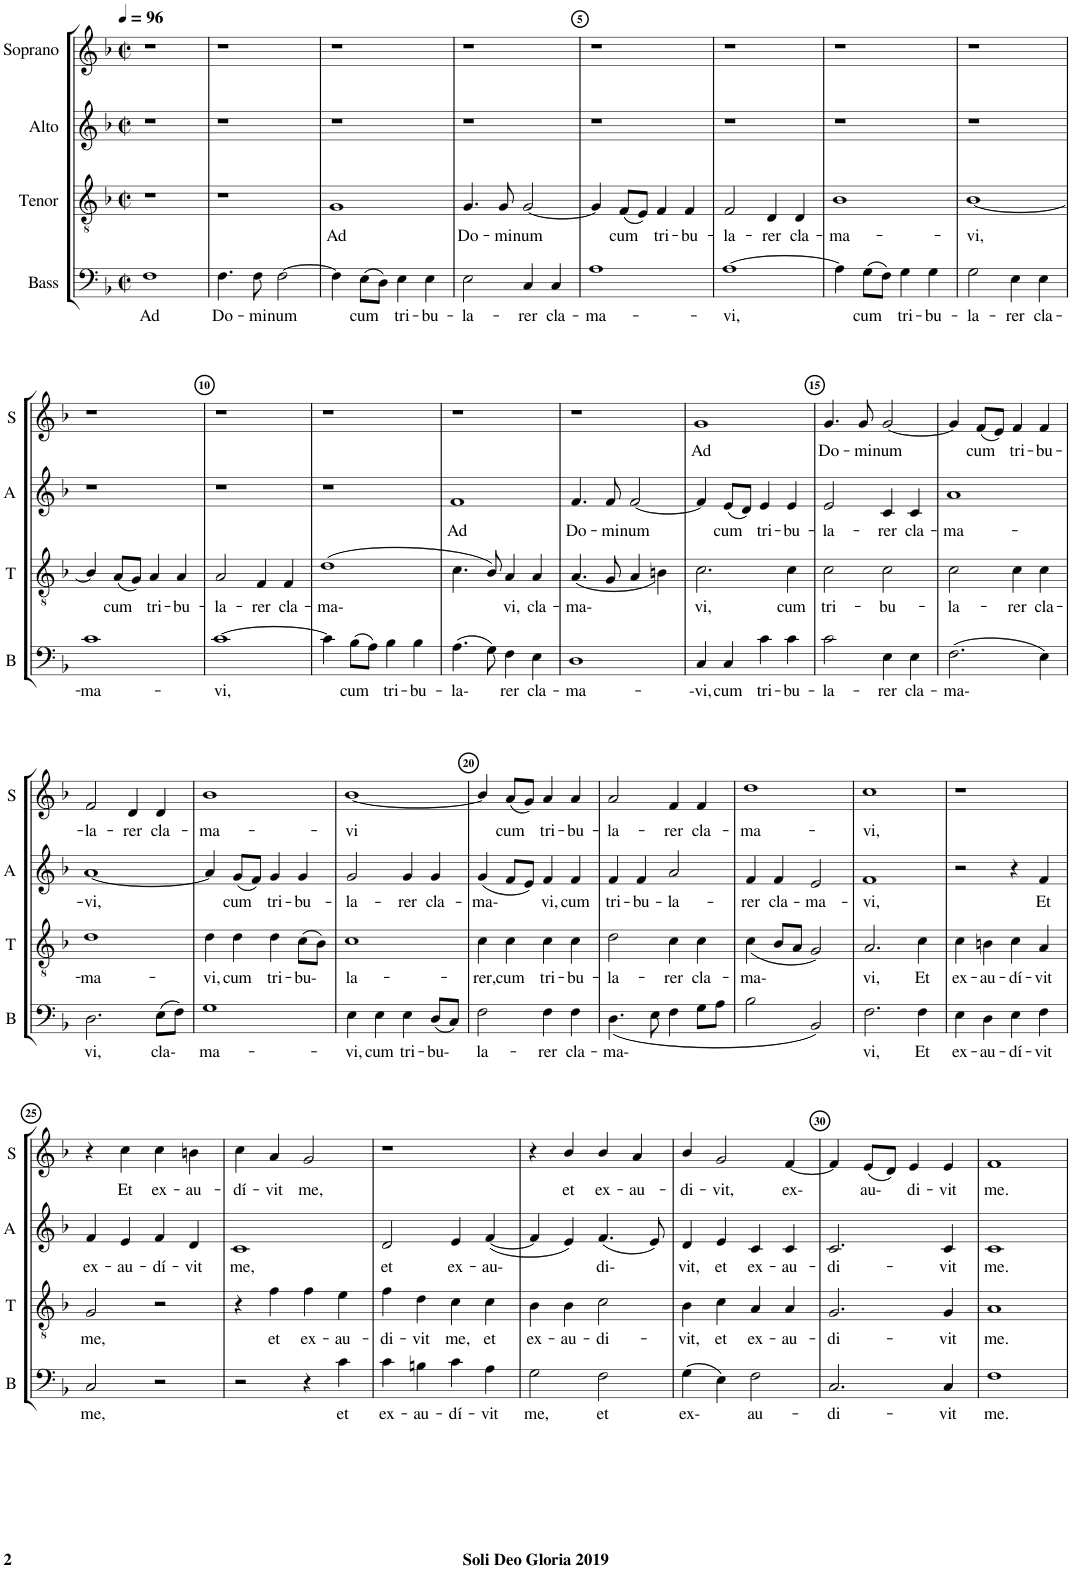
**kern	**text	**kern	**text	**kern	**text	**kern	**text
*part4	*part4	*part3	*part3	*part2	*part2	*part1	*part1
*staff4	*staff4	*staff3	*staff3	*staff2	*staff2	*staff1	*staff1
*I"Bass	*	*I"Tenor	*	*I"Alto	*	*I"Soprano	*
*I'B	*	*I'T	*	*I'A	*	*I'S	*
*clefF4	*	*clefGv2	*	*clefG2	*	*clefG2	*
*k[b-]	*	*k[b-]	*	*k[b-]	*	*k[b-]	*
*F:	*	*F:	*	*F:	*	*F:	*
*M2/2	*	*M2/2	*	*M2/2	*	*M2/2	*
*met(c|)	*	*met(c|)	*	*met(c|)	*	*met(c|)	*
*MM96	*	*MM96	*	*MM96	*	*MM96	*
=1	=1	=1	=1	=1	=1	=1	=1
!	!LO:LY:b	!	!	!	!	!	!
1F	Ad	1r	.	1r	.	1r	.
=2	=2	=2	=2	=2	=2	=2	=2
!	!LO:LY:b	!	!	!	!	!	!
4.F\	Do-	1r	.	1r	.	1r	.
!	!LO:LY:b	!	!	!	!	!	!
8F\	-mi-	.	.	.	.	.	.
!	!LO:LY:b	!	!	!	!	!	!
[2F\	-num	.	.	.	.	.	.
=3	=3	=3	=3	=3	=3	=3	=3
!	!	!	!LO:LY:b	!	!	!	!
4F\]	.	1G	Ad	1r	.	1r	.
!	!LO:LY:b	!	!	!	!	!	!
(>8E\L	cum	.	.	.	.	.	.
8D\J)	.	.	.	.	.	.	.
!	!LO:LY:b	!	!	!	!	!	!
4E\	tri-	.	.	.	.	.	.
!	!LO:LY:b	!	!	!	!	!	!
4E\	-bu-	.	.	.	.	.	.
=4	=4	=4	=4	=4	=4	=4	=4
!	!LO:LY:b	!	!LO:LY:b	!	!	!	!
2E\	-la-	4.G/	Do-	1r	.	1r	.
!	!	!	!LO:LY:b	!	!	!	!
.	.	8G/	-mi-	.	.	.	.
!	!LO:LY:b	!	!LO:LY:b	!	!	!	!
4C/	-rer	[2G/	-num	.	.	.	.
!	!LO:LY:b	!	!	!	!	!	!
4C/	cla-	.	.	.	.	.	.
=5	=5	=5	=5	=5	=5	=5	=5
!	!LO:LY:b	!	!	!	!	!	!
1A	-ma-	4G/]	.	1r	.	1r	.
!	!	!	!LO:LY:b	!	!	!	!
.	.	(<8F/L	cum	.	.	.	.
.	.	8E/J)	.	.	.	.	.
!	!	!	!LO:LY:b	!	!	!	!
.	.	4F/	tri-	.	.	.	.
!	!	!	!LO:LY:b	!	!	!	!
.	.	4F/	-bu-	.	.	.	.
=6	=6	=6	=6	=6	=6	=6	=6
!	!LO:LY:b	!	!LO:LY:b	!	!	!	!
[1A	-vi,	2F/	-la-	1r	.	1r	.
!	!	!	!LO:LY:b	!	!	!	!
.	.	4D/	-rer	.	.	.	.
!	!	!	!LO:LY:b	!	!	!	!
.	.	4D/	cla-	.	.	.	.
=7	=7	=7	=7	=7	=7	=7	=7
!	!	!	!LO:LY:b	!	!	!	!
4A\]	.	1B-	-ma-	1r	.	1r	.
!	!LO:LY:b	!	!	!	!	!	!
(>8G\L	cum	.	.	.	.	.	.
8F\J)	.	.	.	.	.	.	.
!	!LO:LY:b	!	!	!	!	!	!
4G\	tri-	.	.	.	.	.	.
!	!LO:LY:b	!	!	!	!	!	!
4G\	-bu-	.	.	.	.	.	.
=8	=8	=8	=8	=8	=8	=8	=8
!	!LO:LY:b	!	!LO:LY:b	!	!	!	!
2G\	-la-	[1B-	-vi,	1r	.	1r	.
!	!LO:LY:b	!	!	!	!	!	!
4E\	-rer	.	.	.	.	.	.
!	!LO:LY:b	!	!	!	!	!	!
4E\	cla-	.	.	.	.	.	.
!!LO:LB:g=z
=9	=9	=9	=9	=9	=9	=9	=9
!	!LO:LY:b	!	!	!	!	!	!
1c	-ma-	4B-/]	.	1r	.	1r	.
!	!	!	!LO:LY:b	!	!	!	!
.	.	(<8A/L	cum	.	.	.	.
.	.	8G/J)	.	.	.	.	.
!	!	!	!LO:LY:b	!	!	!	!
.	.	4A/	tri-	.	.	.	.
!	!	!	!LO:LY:b	!	!	!	!
.	.	4A/	-bu-	.	.	.	.
=10	=10	=10	=10	=10	=10	=10	=10
!	!LO:LY:b	!	!LO:LY:b	!	!	!	!
[1c	-vi,	2A/	-la-	1r	.	1r	.
!	!	!	!LO:LY:b	!	!	!	!
.	.	4F/	-rer	.	.	.	.
!	!	!	!LO:LY:b	!	!	!	!
.	.	4F/	cla-	.	.	.	.
=11	=11	=11	=11	=11	=11	=11	=11
!	!	!	!LO:LY:b	!	!	!	!
4c\]	.	(>1d	-ma-	1r	.	1r	.
!	!LO:LY:b	!	!	!	!	!	!
(>8B-\L	cum	.	.	.	.	.	.
8A\J)	.	.	.	.	.	.	.
!	!LO:LY:b	!	!	!	!	!	!
4B-\	tri-	.	.	.	.	.	.
!	!LO:LY:b	!	!	!	!	!	!
4B-\	-bu-	.	.	.	.	.	.
=12	=12	=12	=12	=12	=12	=12	=12
!	!LO:LY:b	!	!	!	!LO:LY:b	!	!
(>4.A\	-la-	4.c\	.	1f	Ad	1r	.
8G\)	.	8B-/)	.	.	.	.	.
!	!LO:LY:b	!	!LO:LY:b	!	!	!	!
4F\	rer	4A/	vi,	.	.	.	.
!	!LO:LY:b	!	!LO:LY:b	!	!	!	!
4E\	cla-	4A/	cla-	.	.	.	.
=13	=13	=13	=13	=13	=13	=13	=13
!	!LO:LY:b	!	!LO:LY:b	!	!LO:LY:b	!	!
1D	-ma-	(<4.A/	-ma-	4.f/	Do-	1r	.
!	!	!	!	!	!LO:LY:b	!	!
.	.	8G/	.	8f/	-mi-	.	.
!	!	!	!	!	!LO:LY:b	!	!
.	.	4A/	.	[2f/	-num	.	.
.	.	4Bn\)	.	.	.	.	.
=14	=14	=14	=14	=14	=14	=14	=14
!	!LO:LY:b	!	!LO:LY:b	!	!	!	!LO:LY:b
4C/	--vi,	2.c\	vi,	4f/]	.	1g	Ad
!	!LO:LY:b	!	!	!	!LO:LY:b	!	!
4C/	cum	.	.	(<8e/L	cum	.	.
.	.	.	.	8d/J)	.	.	.
!	!LO:LY:b	!	!	!	!LO:LY:b	!	!
4c\	tri-	.	.	4e/	tri-	.	.
!	!LO:LY:b	!	!LO:LY:b	!	!LO:LY:b	!	!
4c\	-bu-	4c\	cum	4e/	-bu-	.	.
=15	=15	=15	=15	=15	=15	=15	=15
!	!LO:LY:b	!	!LO:LY:b	!	!LO:LY:b	!	!LO:LY:b
2c\	-la-	2c\	tri-	2e/	-la-	4.g/	Do-
!	!	!	!	!	!	!	!LO:LY:b
.	.	.	.	.	.	8g/	-mi-
!	!LO:LY:b	!	!LO:LY:b	!	!LO:LY:b	!	!LO:LY:b
4E\	-rer	2c\	-bu-	4c/	-rer	[2g/	-num
!	!LO:LY:b	!	!	!	!LO:LY:b	!	!
4E\	cla-	.	.	4c/	cla-	.	.
=16	=16	=16	=16	=16	=16	=16	=16
!	!LO:LY:b	!	!LO:LY:b	!	!LO:LY:b	!	!
(>2.F\	-ma-	2c\	-la-	1a	-ma-	4g/]	.
!	!	!	!	!	!	!	!LO:LY:b
.	.	.	.	.	.	(<8f/L	cum
.	.	.	.	.	.	8e/J)	.
!	!	!	!LO:LY:b	!	!	!	!LO:LY:b
.	.	4c\	-rer	.	.	4f/	tri-
!	!	!	!LO:LY:b	!	!	!	!LO:LY:b
4E\)	.	4c\	cla-	.	.	4f/	-bu-
!!LO:LB:g=z
=17	=17	=17	=17	=17	=17	=17	=17
!	!LO:LY:b	!	!LO:LY:b	!	!LO:LY:b	!	!LO:LY:b
2.D\	vi,	1d	-ma-	[1a	-vi,	2f/	-la-
!	!	!	!	!	!	!	!LO:LY:b
.	.	.	.	.	.	4d/	-rer
!	!LO:LY:b	!	!	!	!	!	!LO:LY:b
(>8E\L	cla-	.	.	.	.	4d/	cla-
8F\J)	.	.	.	.	.	.	.
=18	=18	=18	=18	=18	=18	=18	=18
!	!LO:LY:b	!	!LO:LY:b	!	!	!	!LO:LY:b
1G	ma-	4d\	-vi,	4a/]	.	1b-	-ma-
!	!	!	!LO:LY:b	!	!LO:LY:b	!	!
.	.	4d\	cum	(<8g/L	cum	.	.
.	.	.	.	8f/J)	.	.	.
!	!	!	!LO:LY:b	!	!LO:LY:b	!	!
.	.	4d\	tri-	4g/	tri-	.	.
!	!	!	!LO:LY:b	!	!LO:LY:b	!	!
.	.	(>8c\L	-bu-	4g/	-bu-	.	.
.	.	8B-\J)	.	.	.	.	.
=19	=19	=19	=19	=19	=19	=19	=19
!	!LO:LY:b	!	!LO:LY:b	!	!LO:LY:b	!	!LO:LY:b
4E\	-vi,	1c	la-	2g/	-la-	[1b-	-vi
!	!LO:LY:b	!	!	!	!	!	!
4E\	cum	.	.	.	.	.	.
!	!LO:LY:b	!	!	!	!LO:LY:b	!	!
4E\	tri-	.	.	4g/	-rer	.	.
!	!LO:LY:b	!	!	!	!LO:LY:b	!	!
(<8D/L	-bu-	.	.	4g/	cla-	.	.
8C/J)	.	.	.	.	.	.	.
=20	=20	=20	=20	=20	=20	=20	=20
!	!LO:LY:b	!	!LO:LY:b	!	!LO:LY:b	!	!
2F\	la-	4c\	-rer,	(<4g/	-ma-	4b-/]	.
!	!	!	!LO:LY:b	!	!	!	!LO:LY:b
.	.	4c\	cum	8f/L	.	(<8a/L	cum
.	.	.	.	8e/J)	.	8g/J)	.
!	!LO:LY:b	!	!LO:LY:b	!	!LO:LY:b	!	!LO:LY:b
4F\	-rer	4c\	tri-	4f/	vi,	4a/	tri-
!	!LO:LY:b	!	!LO:LY:b	!	!LO:LY:b	!	!LO:LY:b
4F\	cla-	4c\	-bu-	4f/	cum	4a/	-bu-
=21	=21	=21	=21	=21	=21	=21	=21
!	!LO:LY:b	!	!LO:LY:b	!	!LO:LY:b	!	!LO:LY:b
(<4.D\	-ma-	2d\	-la-	4f/	tri-	2a/	-la-
!	!	!	!	!	!LO:LY:b	!	!
.	.	.	.	4f/	-bu-	.	.
8E\	.	.	.	.	.	.	.
!	!	!	!LO:LY:b	!	!LO:LY:b	!	!LO:LY:b
4F\	.	4c\	-rer	2a/	-la-	4f/	-rer
!	!	!	!LO:LY:b	!	!	!	!LO:LY:b
8G\L	.	4c\	cla-	.	.	4f/	cla-
8A\J	.	.	.	.	.	.	.
=22	=22	=22	=22	=22	=22	=22	=22
!	!	!	!LO:LY:b	!	!LO:LY:b	!	!LO:LY:b
2B-\	.	(<4c\	-ma-	4f/	-rer	1dd	-ma-
!	!	!	!	!	!LO:LY:b	!	!
.	.	8B-/L	.	4f/	cla-	.	.
.	.	8A/J	.	.	.	.	.
!	!	!	!	!	!LO:LY:b	!	!
2BB-/)	.	2G/)	.	2e/	-ma-	.	.
=23	=23	=23	=23	=23	=23	=23	=23
!	!LO:LY:b	!	!LO:LY:b	!	!LO:LY:b	!	!LO:LY:b
2.F\	vi,	2.A/	vi,	1f	-vi,	1cc	-vi,
!	!LO:LY:b	!	!LO:LY:b	!	!	!	!
4F\	Et	4c\	Et	.	.	.	.
=24	=24	=24	=24	=24	=24	=24	=24
!	!LO:LY:b	!	!LO:LY:b	!	!	!	!
4E\	ex-	4c\	ex-	2r	.	1r	.
!	!LO:LY:b	!	!LO:LY:b	!	!	!	!
4D\	-au-	4Bn\	-au-	.	.	.	.
!	!LO:LY:b	!	!LO:LY:b	!	!	!	!
4E\	-dí-	4c\	-dí-	4r	.	.	.
!	!LO:LY:b	!	!LO:LY:b	!	!LO:LY:b	!	!
4F\	-vit	4A/	-vit	4f/	Et	.	.
!!LO:LB:g=z
=25	=25	=25	=25	=25	=25	=25	=25
!	!LO:LY:b	!	!LO:LY:b	!	!LO:LY:b	!	!
2C/	me,	2G/	me,	4f/	ex-	4r	.
!	!	!	!	!	!LO:LY:b	!	!LO:LY:b
.	.	.	.	4e/	-au-	4cc\	Et
!	!	!	!	!	!LO:LY:b	!	!LO:LY:b
2r	.	2r	.	4f/	-dí-	4cc\	ex-
!	!	!	!	!	!LO:LY:b	!	!LO:LY:b
.	.	.	.	4d/	-vit	4bn\	-au-
=26	=26	=26	=26	=26	=26	=26	=26
!	!	!	!	!	!LO:LY:b	!	!LO:LY:b
2r	.	4r	.	1c	me,	4cc\	-dí-
!	!	!	!LO:LY:b	!	!	!	!LO:LY:b
.	.	4f\	et	.	.	4a/	-vit
!	!	!	!LO:LY:b	!	!	!	!LO:LY:b
4r	.	4f\	ex-	.	.	2g/	me,
!	!LO:LY:b	!	!LO:LY:b	!	!	!	!
4c\	et	4e\	-au-	.	.	.	.
=27	=27	=27	=27	=27	=27	=27	=27
!	!LO:LY:b	!	!LO:LY:b	!	!LO:LY:b	!	!
4c\	ex-	4f\	-di-	2d/	et	1r	.
!	!LO:LY:b	!	!LO:LY:b	!	!	!	!
4Bn\	-au-	4d\	-vit	.	.	.	.
!	!LO:LY:b	!	!LO:LY:b	!	!LO:LY:b	!	!
4c\	-dí-	4c\	me,	4e/	ex-	.	.
!	!LO:LY:b	!	!LO:LY:b	!	!LO:LY:b	!	!
4A\	-vit	4c\	et	(<[4f/	-au-	.	.
=28	=28	=28	=28	=28	=28	=28	=28
!	!LO:LY:b	!	!LO:LY:b	!	!	!	!
2G\	me,	4B-\	ex-	4f/]	.	4r	.
!	!	!	!LO:LY:b	!	!	!	!LO:LY:b
.	.	4B-\	-au-	4e/)	.	4b-/	et
!	!LO:LY:b	!	!LO:LY:b	!	!LO:LY:b	!	!LO:LY:b
2F\	et	2c\	-di-	(<4.f/	di-	4b-/	ex-
!	!	!	!	!	!	!	!LO:LY:b
.	.	.	.	.	.	4a/	-au-
.	.	.	.	8e/)	.	.	.
=29	=29	=29	=29	=29	=29	=29	=29
!	!LO:LY:b	!	!LO:LY:b	!	!LO:LY:b	!	!LO:LY:b
(>4G\	ex-	4B-\	-vit,	4d/	vit,	4b-/	-di-
!	!	!	!LO:LY:b	!	!LO:LY:b	!	!LO:LY:b
4E\)	.	4c\	et	4e/	et	2g/	-vit,
!	!LO:LY:b	!	!LO:LY:b	!	!LO:LY:b	!	!
2F\	au-	4A/	ex-	4c/	ex-	.	.
!	!	!	!LO:LY:b	!	!LO:LY:b	!	!LO:LY:b
.	.	4A/	-au-	4c/	-au-	[4f/	ex-
=30	=30	=30	=30	=30	=30	=30	=30
!	!LO:LY:b	!	!LO:LY:b	!	!LO:LY:b	!	!
2.C/	-di-	2.G/	-di-	2.c/	-di-	4f/]	.
!	!	!	!	!	!	!	!LO:LY:b
.	.	.	.	.	.	(<8e/L	au-
.	.	.	.	.	.	8d/J)	.
!	!	!	!	!	!	!	!LO:LY:b
.	.	.	.	.	.	4e/	di-
!	!LO:LY:b	!	!LO:LY:b	!	!LO:LY:b	!	!LO:LY:b
4C/	-vit	4G/	-vit	4c/	-vit	4e/	-vit
=31	=31	=31	=31	=31	=31	=31	=31
!	!LO:LY:b	!	!LO:LY:b	!	!LO:LY:b	!	!LO:LY:b
1F	me.	1A	me.	1c	me.	1f	me.
=	=	=	=	=	=	=	=
*-	*-	*-	*-	*-	*-	*-	*-
